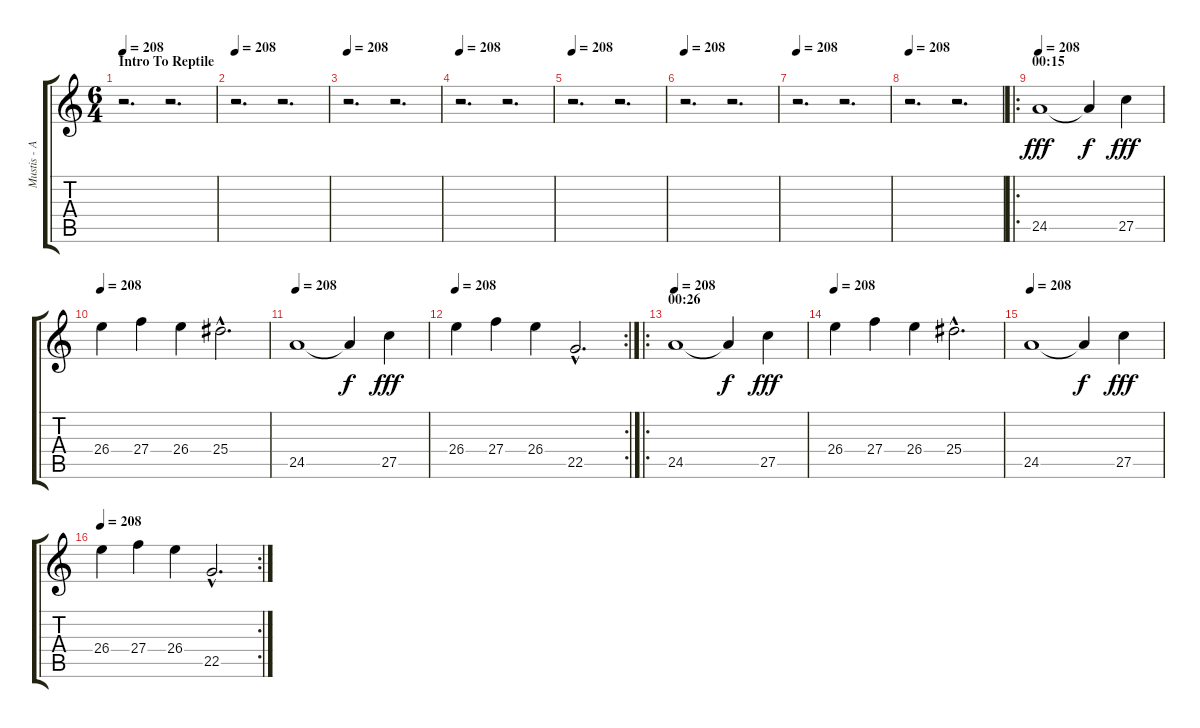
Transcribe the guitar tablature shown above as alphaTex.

\track ("Mustis - Ambience" "Mustis - A") {instrument fx4atmosphere}
\staff {score tabs}
\tuning (E4 B3 G3 D3 A2 E2) {hide}
\ts (6 4)
\section ("" "Intro To Reptile")
\tempo 208
\clef g2
\ks c
r.2{d dy fff instrument fx4atmosphere} r.2{d} |
\tempo 208
r.2{d} r.2{d} |
\tempo 208
r.2{d} r.2{d} |
\tempo 208
r.2{d} r.2{d} |
\tempo 208
r.2{d} r.2{d} |
\tempo 208
r.2{d} r.2{d} |
\tempo 208
r.2{d} r.2{d} |
\tempo 208
r.2{d} r.2{d} |
\ro
\section ("" "00:15")
\tempo 208
24.5.1 24.5{t}.4{dy f} 27.5.4{dy fff} |
\tempo 208
26.4.4 27.4.4 26.4.4 25.4{hac}.2{d} |
\tempo 208
24.5.1 24.5{t}.4{dy f} 27.5.4{dy fff} |
\rc 2
\tempo 208
26.4.4 27.4.4 26.4.4 22.5{hac}.2{d} |
\ro
\section ("" "00:26")
\tempo 208
24.5.1 24.5{t}.4{dy f} 27.5.4{dy fff} |
\tempo 208
26.4.4 27.4.4 26.4.4 25.4{hac}.2{d} |
\tempo 208
24.5.1 24.5{t}.4{dy f} 27.5.4{dy fff} |
\rc 2
\tempo 208
26.4.4 27.4.4 26.4.4 22.5{hac}.2{d}
